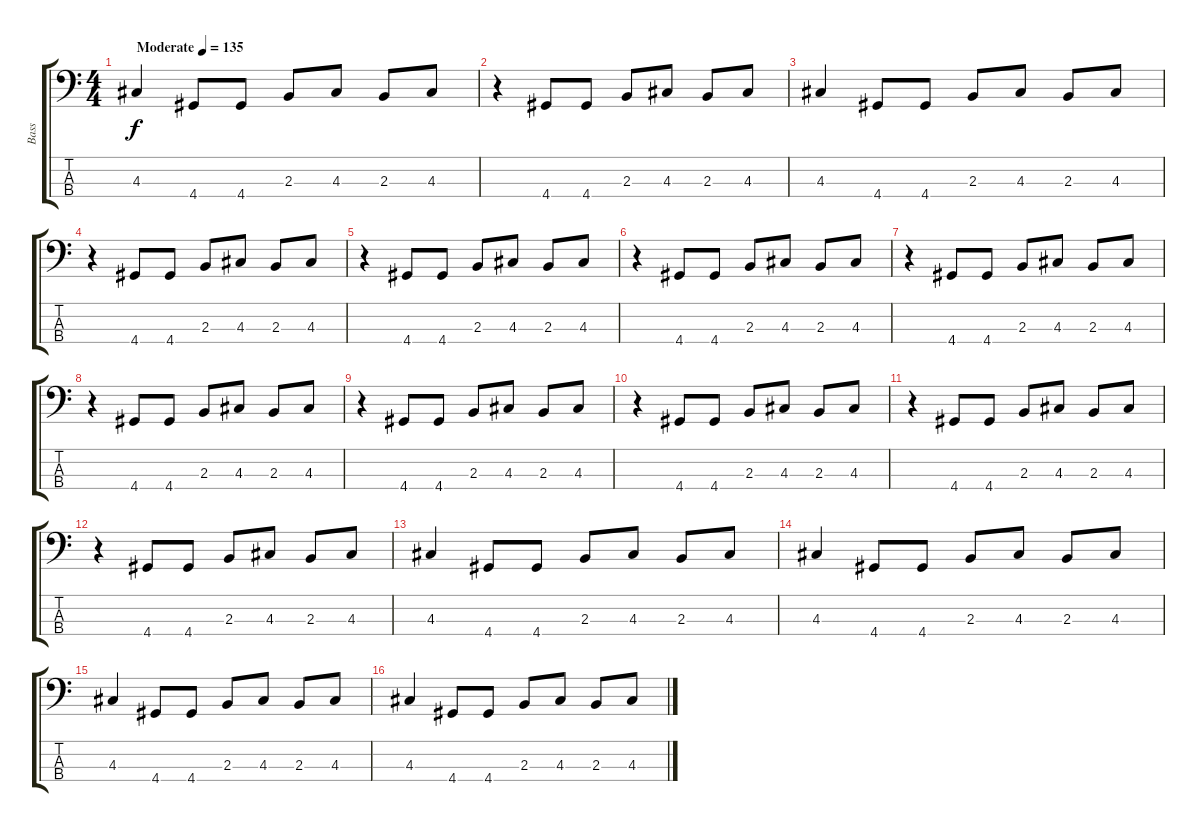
\track ("Bass" "Bass") {instrument electricbasspick}
\staff {score tabs}
\tuning (G2 D2 A1 E1) {hide}
\ts (4 4)
\tempo (135 "Moderate")
\clef f4
\ks c
4.3.4{dy f instrument electricbasspick} 4.4.8 4.4.8 2.3.8 4.3.8 2.3.8 4.3.8 |
r.4 4.4.8 4.4.8 2.3.8 4.3.8 2.3.8 4.3.8 |
4.3.4 4.4.8 4.4.8 2.3.8 4.3.8 2.3.8 4.3.8 |
r.4 4.4.8 4.4.8 2.3.8 4.3.8 2.3.8 4.3.8 |
r.4 4.4.8 4.4.8 2.3.8 4.3.8 2.3.8 4.3.8 |
r.4 4.4.8 4.4.8 2.3.8 4.3.8 2.3.8 4.3.8 |
r.4 4.4.8 4.4.8 2.3.8 4.3.8 2.3.8 4.3.8 |
r.4 4.4.8 4.4.8 2.3.8 4.3.8 2.3.8 4.3.8 |
r.4 4.4.8 4.4.8 2.3.8 4.3.8 2.3.8 4.3.8 |
r.4 4.4.8 4.4.8 2.3.8 4.3.8 2.3.8 4.3.8 |
r.4 4.4.8 4.4.8 2.3.8 4.3.8 2.3.8 4.3.8 |
r.4 4.4.8 4.4.8 2.3.8 4.3.8 2.3.8 4.3.8 |
4.3.4 4.4.8 4.4.8 2.3.8 4.3.8 2.3.8 4.3.8 |
4.3.4 4.4.8 4.4.8 2.3.8 4.3.8 2.3.8 4.3.8 |
4.3.4 4.4.8 4.4.8 2.3.8 4.3.8 2.3.8 4.3.8 |
4.3.4 4.4.8 4.4.8 2.3.8 4.3.8 2.3.8 4.3.8
